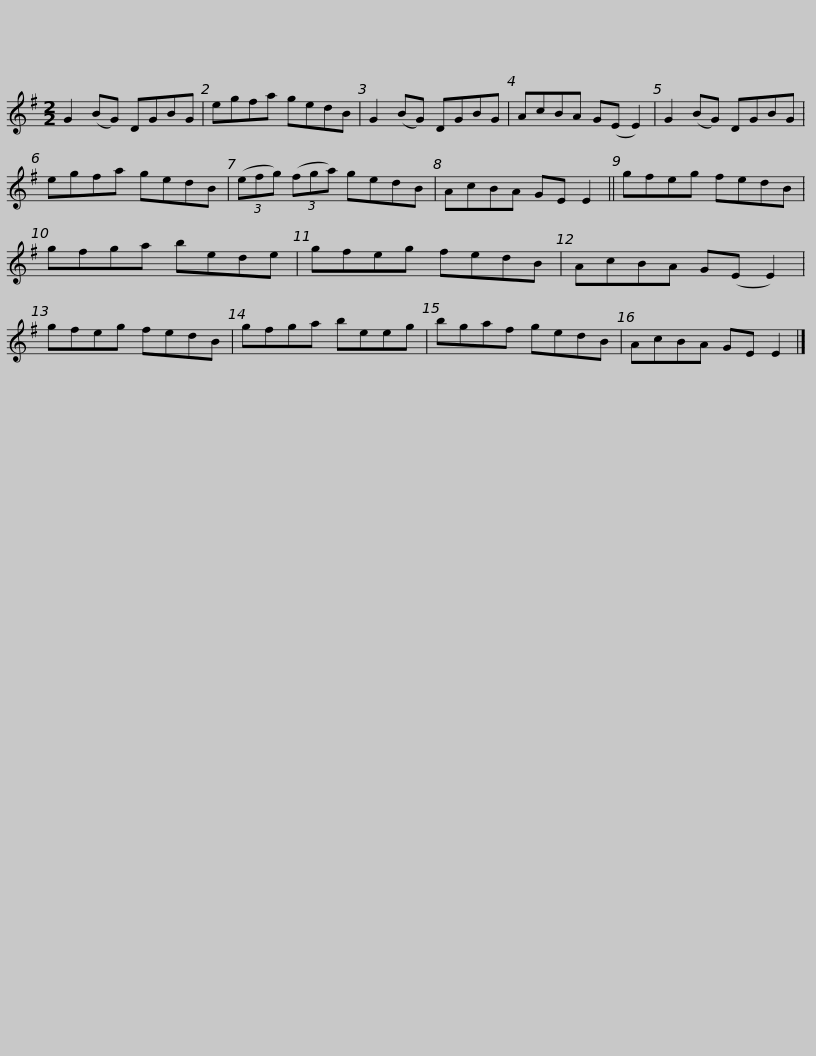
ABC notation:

X:1
L:1/8
M:2/2
I:linebreak $
K:G
V:1 treble
V:1
 G2 (BG) DGBG | egfa gedB | G2 (BG) DGBG | AcBA G(E E2) | G2 (BG) DGBG | %5
 egfa gedB |$ (3(efg) (3(fga) gedB | AcBA GE E2 || gfeg fedB | gfga bede | %10
 gfeg fedB |$ AcBA G(E E2) | gfeg fedB | gfga beeg | bgaf gedB | %15
 AcBA GE E2 |] %16
